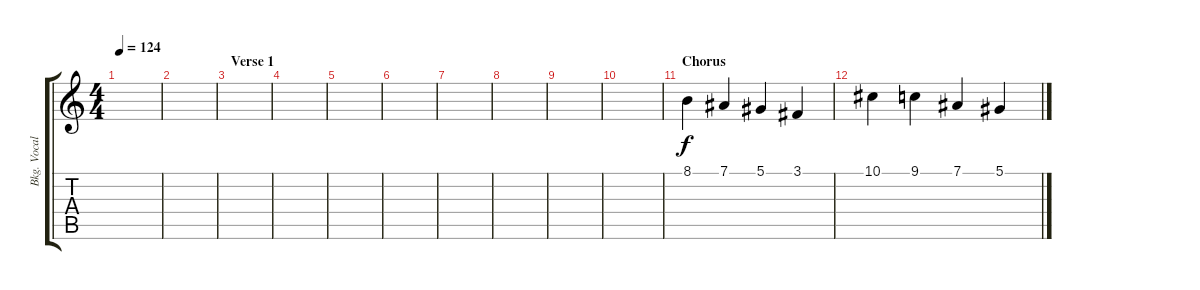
\track ("Bkg. Vocal" "Bkg. Vocal") {instrument choiraahs}
\staff {score tabs}
\tuning (Eb4 Bb3 Gb3 Db3 Ab2 Eb2) {hide}
\ts (4 4)
\tempo 124
\clef g2
\ks c
|
|
\section ("" "Verse 1")
|
|
|
|
|
|
|
|
\section ("" "Chorus")
8.1.4 7.1.4 5.1.4 3.1.4 |
10.1.4 9.1.4 7.1.4 5.1.4
